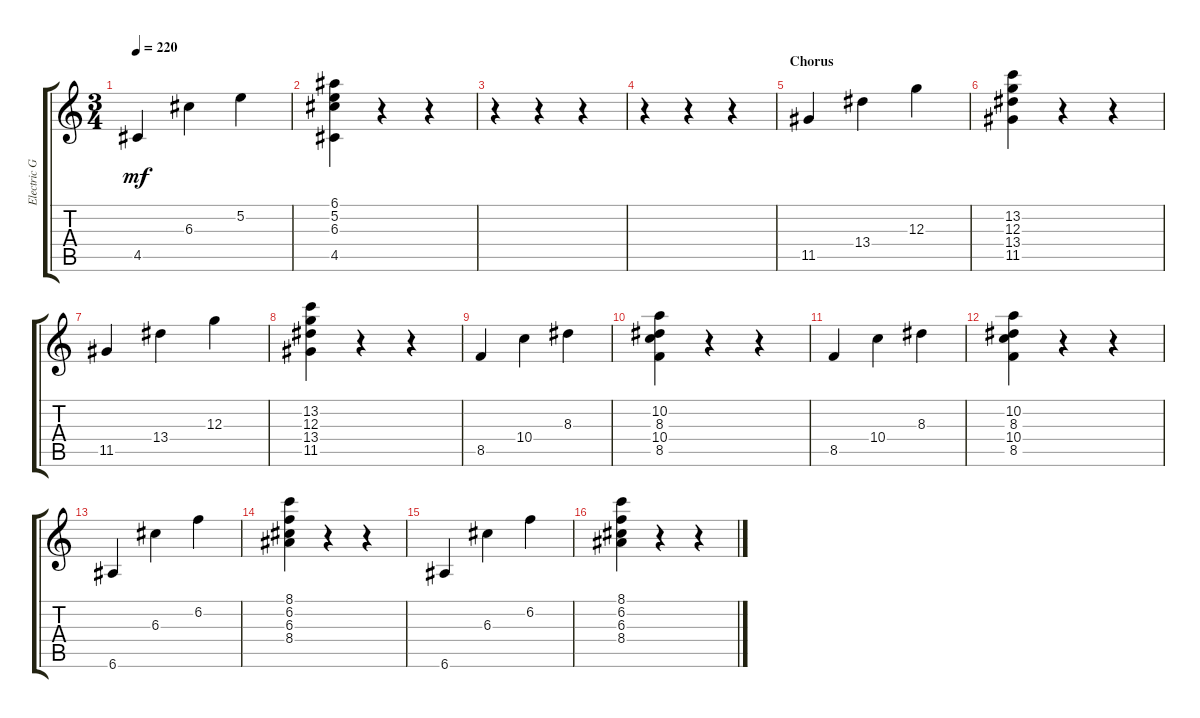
\track ("Electric Guitar" "Electric G") {instrument electricguitarclean}
\staff {score tabs}
\tuning (E4 B3 G3 D3 A2 E2) {hide}
\ts (3 4)
\tempo 220
\clef g2
\ks c
4.5.4{dy mf} 6.3.4 5.2.4 |
(6.1 5.2 6.3 4.5).4 r.4 r.4 |
r.4 r.4 r.4 |
r.4 r.4 r.4 |
\section ("" "Chorus")
11.5.4 13.4.4 12.3.4 |
(13.2 12.3 13.4 11.5).4 r.4 r.4 |
11.5.4 13.4.4 12.3.4 |
(13.2 12.3 13.4 11.5).4 r.4 r.4 |
8.5.4 10.4.4 8.3.4 |
(10.2 8.3 10.4 8.5).4 r.4 r.4 |
8.5.4 10.4.4 8.3.4 |
(10.2 8.3 10.4 8.5).4 r.4 r.4 |
6.6.4 6.3.4 6.2.4 |
(8.1 6.2 6.3 8.4).4 r.4 r.4 |
6.6.4 6.3.4 6.2.4 |
(8.1 6.2 6.3 8.4).4 r.4 r.4
